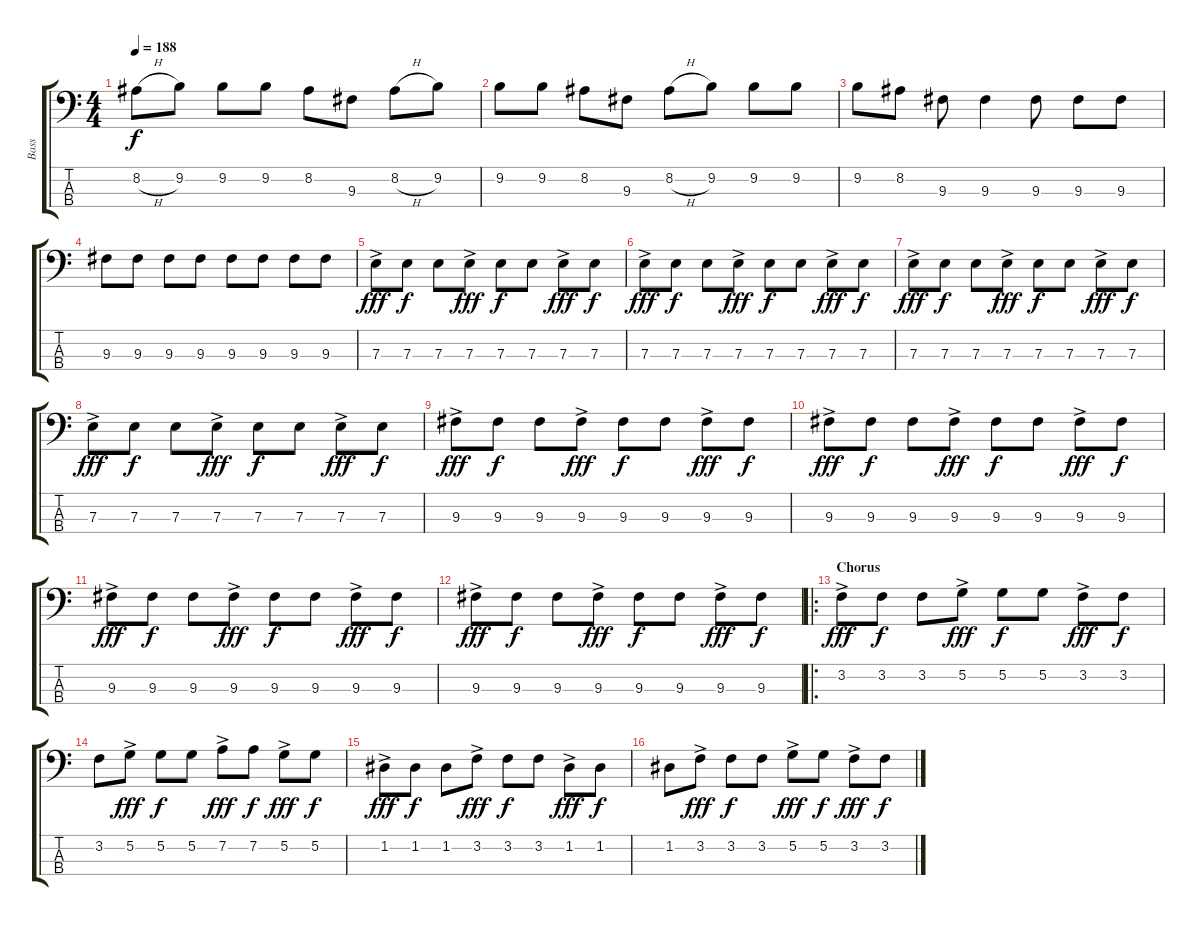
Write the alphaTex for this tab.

\track ("Bass" "Bass") {instrument electricbassfinger}
\staff {score tabs}
\tuning (G2 D2 A1 E1) {hide}
\ts (4 4)
\tempo 188
\clef f4
\ks c
8.2{h}.8{dy f} 9.2.8 9.2.8 9.2.8 8.2.8 9.3.8 8.2{h}.8 9.2.8 |
9.2.8 9.2.8 8.2.8 9.3.8 8.2{h}.8 9.2.8 9.2.8 9.2.8 |
9.2.8 8.2.8 9.3.8 9.3.4 9.3.8 9.3.8 9.3.8 |
9.3.8 9.3.8 9.3.8 9.3.8 9.3.8 9.3.8 9.3.8 9.3.8 |
7.3{ac}.8{dy fff} 7.3.8{dy f} 7.3.8 7.3{ac}.8{dy fff} 7.3.8{dy f} 7.3.8 7.3{ac}.8{dy fff} 7.3.8{dy f} |
7.3{ac}.8{dy fff} 7.3.8{dy f} 7.3.8 7.3{ac}.8{dy fff} 7.3.8{dy f} 7.3.8 7.3{ac}.8{dy fff} 7.3.8{dy f} |
7.3{ac}.8{dy fff} 7.3.8{dy f} 7.3.8 7.3{ac}.8{dy fff} 7.3.8{dy f} 7.3.8 7.3{ac}.8{dy fff} 7.3.8{dy f} |
7.3{ac}.8{dy fff} 7.3.8{dy f} 7.3.8 7.3{ac}.8{dy fff} 7.3.8{dy f} 7.3.8 7.3{ac}.8{dy fff} 7.3.8{dy f} |
9.3{ac}.8{dy fff} 9.3.8{dy f} 9.3.8 9.3{ac}.8{dy fff} 9.3.8{dy f} 9.3.8 9.3{ac}.8{dy fff} 9.3.8{dy f} |
9.3{ac}.8{dy fff} 9.3.8{dy f} 9.3.8 9.3{ac}.8{dy fff} 9.3.8{dy f} 9.3.8 9.3{ac}.8{dy fff} 9.3.8{dy f} |
9.3{ac}.8{dy fff} 9.3.8{dy f} 9.3.8 9.3{ac}.8{dy fff} 9.3.8{dy f} 9.3.8 9.3{ac}.8{dy fff} 9.3.8{dy f} |
9.3{ac}.8{dy fff} 9.3.8{dy f} 9.3.8 9.3{ac}.8{dy fff} 9.3.8{dy f} 9.3.8 9.3{ac}.8{dy fff} 9.3.8{dy f} |
\ro
\section ("" "Chorus")
3.2{ac}.8{dy fff} 3.2.8{dy f} 3.2.8 5.2{ac}.8{dy fff} 5.2.8{dy f} 5.2.8 3.2{ac}.8{dy fff} 3.2.8{dy f} |
3.2.8 5.2{ac}.8{dy fff} 5.2.8{dy f} 5.2.8 7.2{ac}.8{dy fff} 7.2.8{dy f} 5.2{ac}.8{dy fff} 5.2.8{dy f} |
1.2{ac}.8{dy fff} 1.2.8{dy f} 1.2.8 3.2{ac}.8{dy fff} 3.2.8{dy f} 3.2.8 1.2{ac}.8{dy fff} 1.2.8{dy f} |
1.2.8 3.2{ac}.8{dy fff} 3.2.8{dy f} 3.2.8 5.2{ac}.8{dy fff} 5.2.8{dy f} 3.2{ac}.8{dy fff} 3.2.8{dy f}
